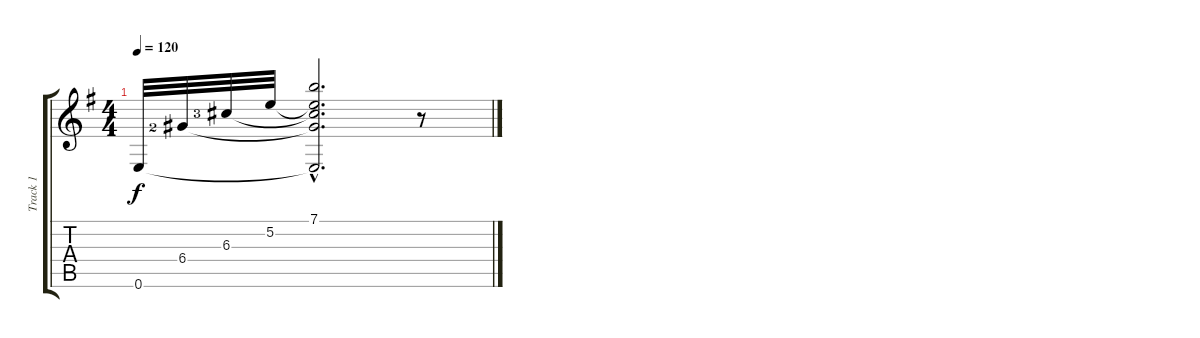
\track ("Track 1" "Track 1") {instrument acousticguitarnylon}
\staff {score tabs}
\tuning (E4 B3 G3 D3 A2 E2) {hide}
\ts (4 4)
\tempo 120
\clef g2
\ks eminor
0.6.32{dy f} 6.4{lf 3}.32 6.3{lf 4}.32 5.2.32 (7.1{hac} 5.2{hac t} 6.3{hac t} 6.4{hac t} 0.6{hac t}).2{d} r.8
